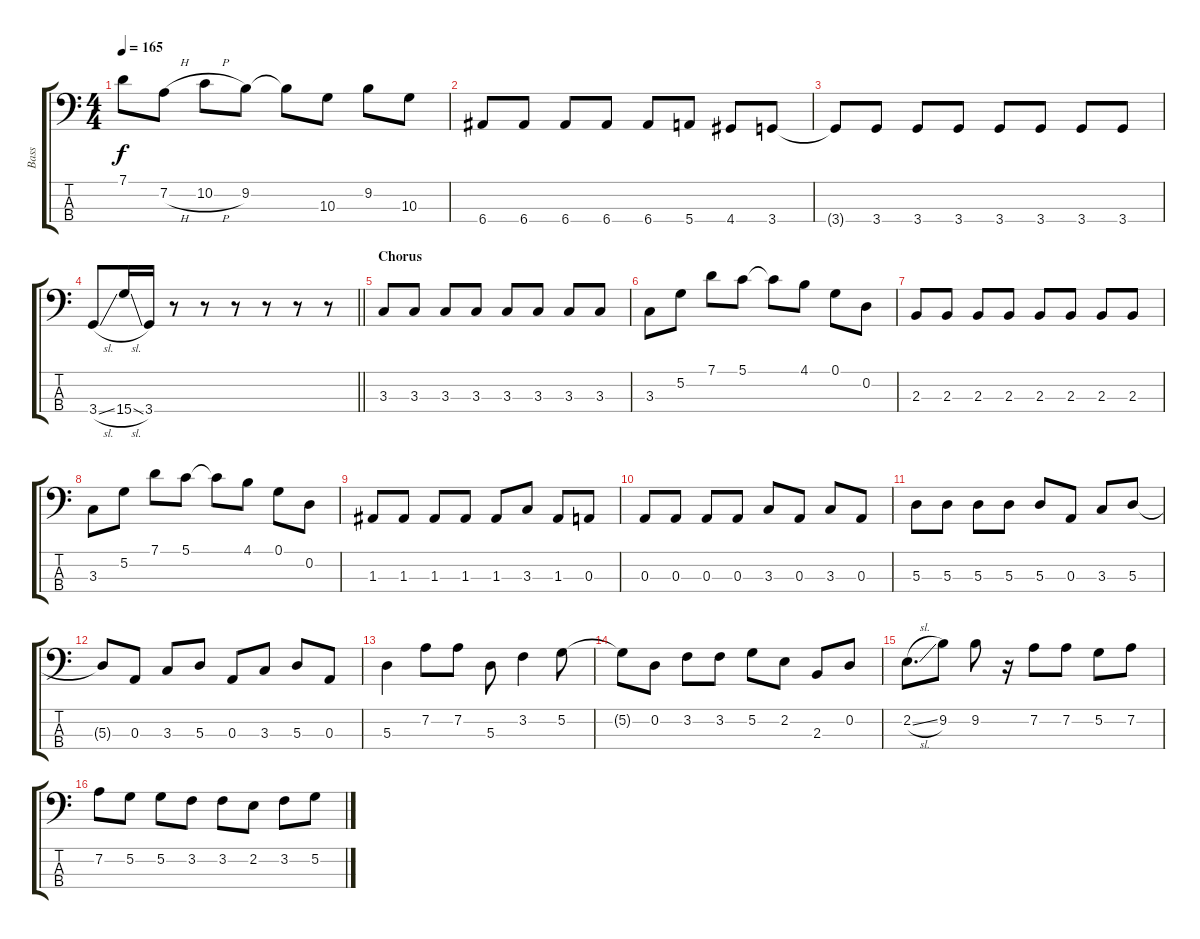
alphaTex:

\track ("Bass" "Bass") {instrument slapbass1}
\staff {score tabs}
\tuning (G2 D2 A1 E1) {hide}
\ts (4 4)
\tempo 165
\clef f4
\ks c
7.1{t}.8{dy f} 7.2{h}.8 10.2{h}.8 9.2.8 9.2{t}.8 10.3.8 9.2.8 10.3.8 |
6.4.8 6.4.8 6.4.8 6.4.8 6.4.8 5.4.8 4.4.8 3.4.8 |
3.4{t}.8 3.4.8 3.4.8 3.4.8 3.4.8 3.4.8 3.4.8 3.4.8 |
\barLineRight lightlight
3.4{sl}.8 15.4{sl}.16 3.4.16 r.8 r.8 r.8 r.8 r.8 r.8 |
\section ("" "Chorus")
3.3.8 3.3.8 3.3.8 3.3.8 3.3.8 3.3.8 3.3.8 3.3.8 |
3.3.8 5.2.8 7.1.8 5.1.8 5.1{t}.8 4.1.8 0.1.8 0.2.8 |
2.3.8 2.3.8 2.3.8 2.3.8 2.3.8 2.3.8 2.3.8 2.3.8 |
3.3.8 5.2.8 7.1.8 5.1.8 5.1{t}.8 4.1.8 0.1.8 0.2.8 |
1.3.8 1.3.8 1.3.8 1.3.8 1.3.8 3.3.8 1.3.8 0.3.8 |
0.3.8 0.3.8 0.3.8 0.3.8 3.3.8 0.3.8 3.3.8 0.3.8 |
5.3.8 5.3.8 5.3.8 5.3.8 5.3.8 0.3.8 3.3.8 5.3.8 |
5.3{t}.8 0.3.8 3.3.8 5.3.8 0.3.8 3.3.8 5.3.8 0.3.8 |
5.3.4 7.2.8 7.2.8 5.3.8 3.2.4 5.2.8 |
5.2{t}.8 0.2.8 3.2.8 3.2.8 5.2.8 2.2.8 2.3.8 0.2.8 |
2.2{sl}.8{d} 9.2.8 9.2.8 r.16 7.2.8 7.2.8 5.2.8 7.2.8 |
7.2.8 5.2.8 5.2.8 3.2.8 3.2.8 2.2.8 3.2.8 5.2.8
